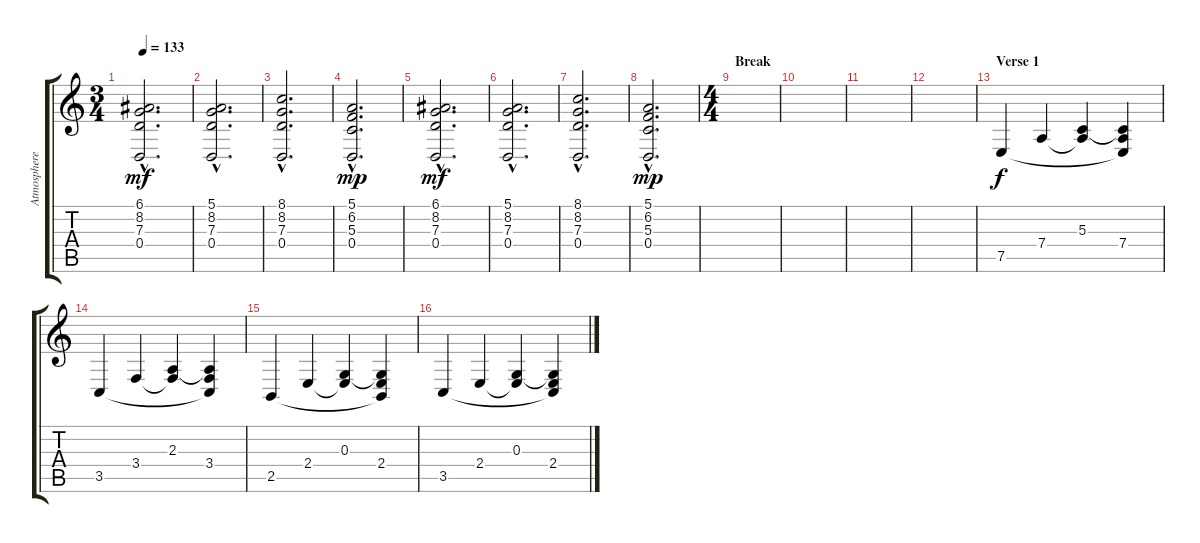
\track ("Atmosphere 2" "Atmosphere") {instrument pad2warm}
\staff {score tabs}
\tuning (E4 B3 G3 D3 A2 E2) {hide}
\ts (3 4)
\tempo 133
\clef g2
\ks c
(6.1{hac} 8.2{hac} 7.3{hac} 0.4{hac}).2{d dy mf} |
(5.1{hac} 8.2{hac} 7.3{hac} 0.4{hac}).2{d} |
(8.1{hac} 8.2{hac} 7.3{hac} 0.4{hac}).2{d} |
(5.1{hac} 6.2{hac} 5.3{hac} 0.4{hac}).2{d dy mp} |
(6.1{hac} 8.2{hac} 7.3{hac} 0.4{hac}).2{d dy mf} |
(5.1{hac} 8.2{hac} 7.3{hac} 0.4{hac}).2{d} |
(8.1{hac} 8.2{hac} 7.3{hac} 0.4{hac}).2{d} |
(5.1{hac} 6.2{hac} 5.3{hac} 0.4{hac}).2{d dy mp} |
\ts (4 4)
\section ("" "Break")
|
|
|
|
\section ("" "Verse 1")
7.5.4{dy f} 7.4.4 (5.3 7.4{t}).4 (5.3{t} 7.4 7.5{t}).4 |
3.5.4 3.4.4 (2.3 3.4{t}).4 (2.3{t} 3.4 3.5{t}).4 |
2.5.4 2.4.4 (0.3 2.4{t}).4 (0.3{t} 2.4 2.5{t}).4 |
3.5.4 2.4.4 (0.3 2.4{t}).4 (0.3{t} 2.4 3.5{t}).4
